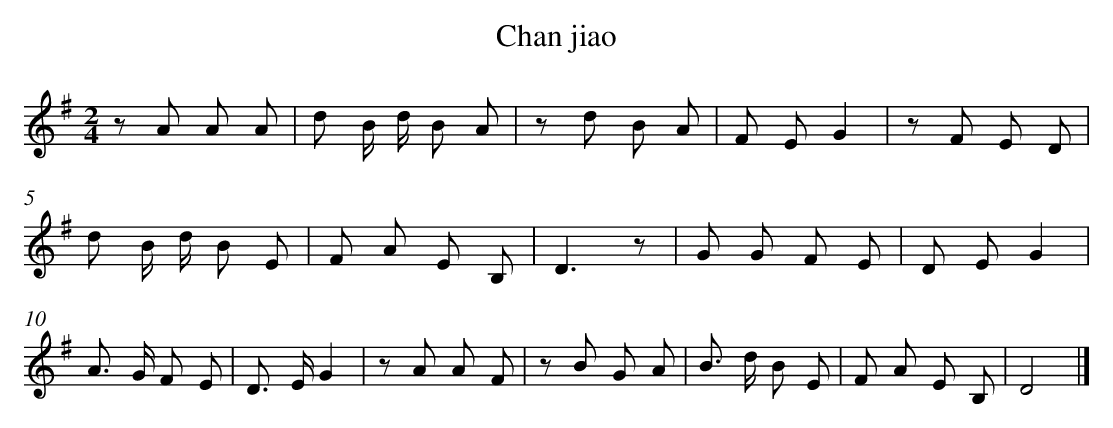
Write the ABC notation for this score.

X:1
T: Chan jiao
L: 1/8
M: 2/4
K: G
z A A A [I:setbarnb 1]|
d B/ d/ B A |
z d B A |
F EG2 |
z F E D |
d B/ d/ B E |
F A E B, |
D3z |
G G F E |
D EG2 |
A> G F E |
D> EG2 |
z A A F |
z B G A |
B> d B E |
F A E B, |
D4 |]
